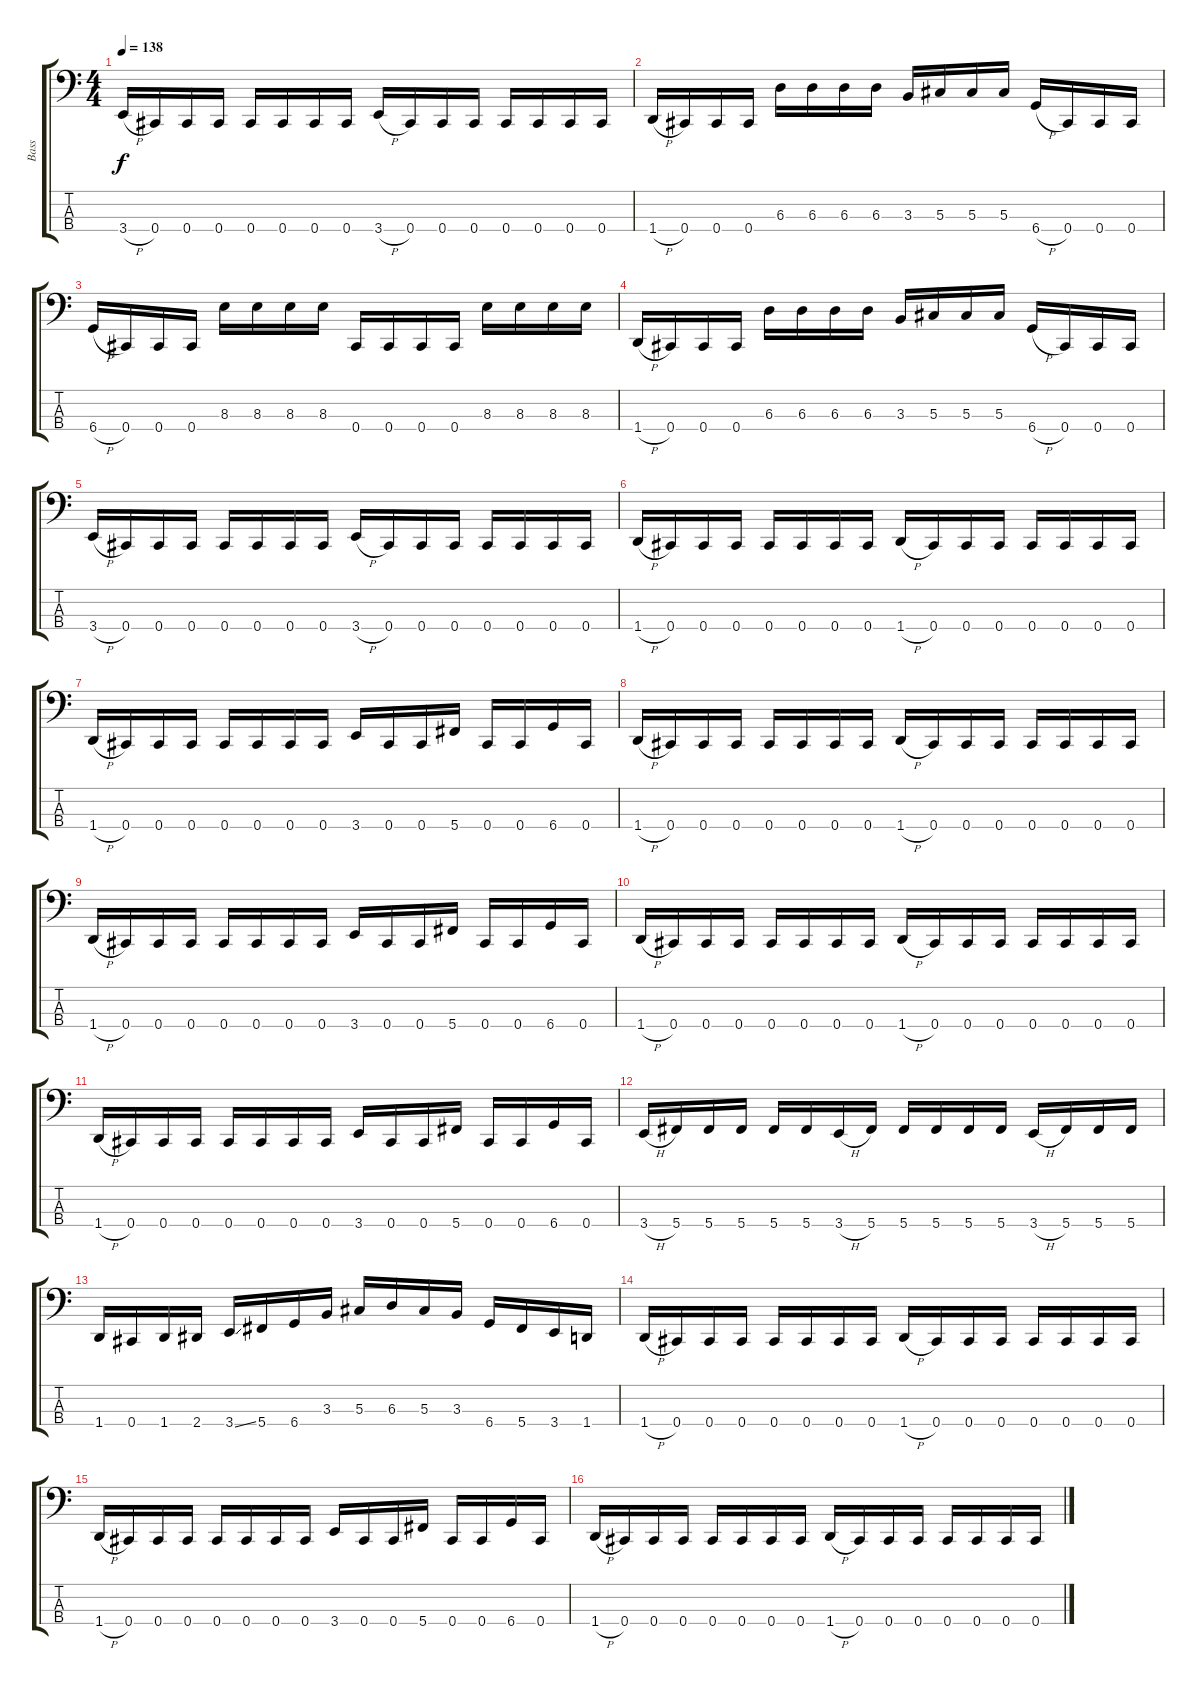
\track ("Bass" "Bass") {instrument electricbasspick}
\staff {score tabs}
\tuning (Gb2 Db2 Ab1 Db1) {hide}
\ts (4 4)
\tempo 138
\clef f4
\ks c
3.4{h}.16{dy f} 0.4.16 0.4.16 0.4.16 0.4.16 0.4.16 0.4.16 0.4.16 3.4{h}.16 0.4.16 0.4.16 0.4.16 0.4.16 0.4.16 0.4.16 0.4.16 |
1.4{h}.16 0.4.16 0.4.16 0.4.16 6.3.16 6.3.16 6.3.16 6.3.16 3.3.16 5.3.16 5.3.16 5.3.16 6.4{h}.16 0.4.16 0.4.16 0.4.16 |
6.4{h}.16 0.4.16 0.4.16 0.4.16 8.3.16 8.3.16 8.3.16 8.3.16 0.4.16 0.4.16 0.4.16 0.4.16 8.3.16 8.3.16 8.3.16 8.3.16 |
1.4{h}.16 0.4.16 0.4.16 0.4.16 6.3.16 6.3.16 6.3.16 6.3.16 3.3.16 5.3.16 5.3.16 5.3.16 6.4{h}.16 0.4.16 0.4.16 0.4.16 |
3.4{h}.16 0.4.16 0.4.16 0.4.16 0.4.16 0.4.16 0.4.16 0.4.16 3.4{h}.16 0.4.16 0.4.16 0.4.16 0.4.16 0.4.16 0.4.16 0.4.16 |
1.4{h}.16 0.4.16 0.4.16 0.4.16 0.4.16 0.4.16 0.4.16 0.4.16 1.4{h}.16 0.4.16 0.4.16 0.4.16 0.4.16 0.4.16 0.4.16 0.4.16 |
1.4{h}.16 0.4.16 0.4.16 0.4.16 0.4.16 0.4.16 0.4.16 0.4.16 3.4.16 0.4.16 0.4.16 5.4.16 0.4.16 0.4.16 6.4.16 0.4.16 |
1.4{h}.16 0.4.16 0.4.16 0.4.16 0.4.16 0.4.16 0.4.16 0.4.16 1.4{h}.16 0.4.16 0.4.16 0.4.16 0.4.16 0.4.16 0.4.16 0.4.16 |
1.4{h}.16 0.4.16 0.4.16 0.4.16 0.4.16 0.4.16 0.4.16 0.4.16 3.4.16 0.4.16 0.4.16 5.4.16 0.4.16 0.4.16 6.4.16 0.4.16 |
1.4{h}.16 0.4.16 0.4.16 0.4.16 0.4.16 0.4.16 0.4.16 0.4.16 1.4{h}.16 0.4.16 0.4.16 0.4.16 0.4.16 0.4.16 0.4.16 0.4.16 |
1.4{h}.16 0.4.16 0.4.16 0.4.16 0.4.16 0.4.16 0.4.16 0.4.16 3.4.16 0.4.16 0.4.16 5.4.16 0.4.16 0.4.16 6.4.16 0.4.16 |
3.4{h}.16 5.4.16 5.4.16 5.4.16 5.4.16 5.4.16 3.4{h}.16 5.4.16 5.4.16 5.4.16 5.4.16 5.4.16 3.4{h}.16 5.4.16 5.4.16 5.4.16 |
1.4.16 0.4.16 1.4.16 2.4.16 3.4{ss}.16 5.4.16 6.4.16 3.3.16 5.3.16 6.3.16 5.3.16 3.3.16 6.4.16 5.4.16 3.4.16 1.4.16 |
1.4{h}.16 0.4.16 0.4.16 0.4.16 0.4.16 0.4.16 0.4.16 0.4.16 1.4{h}.16 0.4.16 0.4.16 0.4.16 0.4.16 0.4.16 0.4.16 0.4.16 |
1.4{h}.16 0.4.16 0.4.16 0.4.16 0.4.16 0.4.16 0.4.16 0.4.16 3.4.16 0.4.16 0.4.16 5.4.16 0.4.16 0.4.16 6.4.16 0.4.16 |
1.4{h}.16 0.4.16 0.4.16 0.4.16 0.4.16 0.4.16 0.4.16 0.4.16 1.4{h}.16 0.4.16 0.4.16 0.4.16 0.4.16 0.4.16 0.4.16 0.4.16
